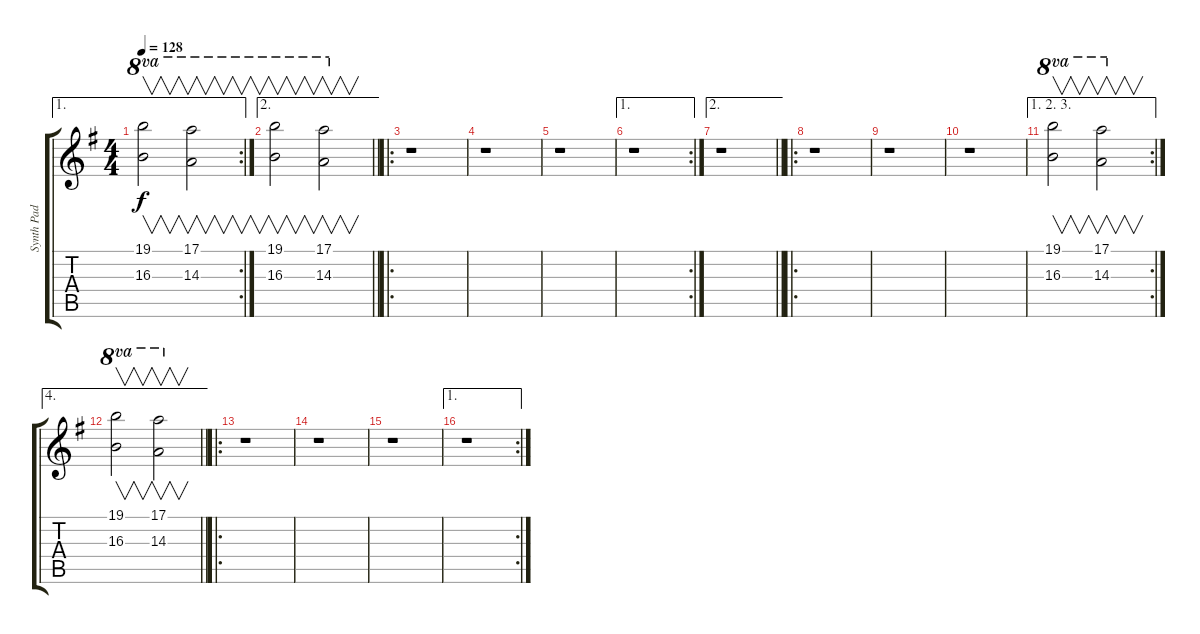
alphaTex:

\track ("Synth Pad" "Synth Pad") {instrument synthstrings2}
\staff {score tabs}
\tuning (E5 B4 G4 D4 A3 E3) {hide}
\ae 1
\rc 2
\ts (4 4)
\tempo 128
\clef g2
\ks g
(19.1 16.3).2{v ot 8va dy f} (17.1 14.3).2{v ot 8va} |
\ae 2
\barLineRight lightlight
(19.1 16.3).2{v ot 8va} (17.1 14.3).2{v ot 8va} |
\ro
r.1 |
r.1 |
r.1 |
\ae 1
\rc 2
r.1 |
\ae 2
\barLineRight lightlight
r.1 |
\ro
r.1 |
r.1 |
r.1 |
\ae (1 2 3)
\rc 2
(19.1 16.3).2{v ot 8va} (17.1 14.3).2{v ot 8va} |
\ae 4
\barLineRight lightlight
(19.1 16.3).2{v ot 8va} (17.1 14.3).2{v ot 8va} |
\ro
r.1 |
r.1 |
r.1 |
\ae 1
\rc 2
r.1
